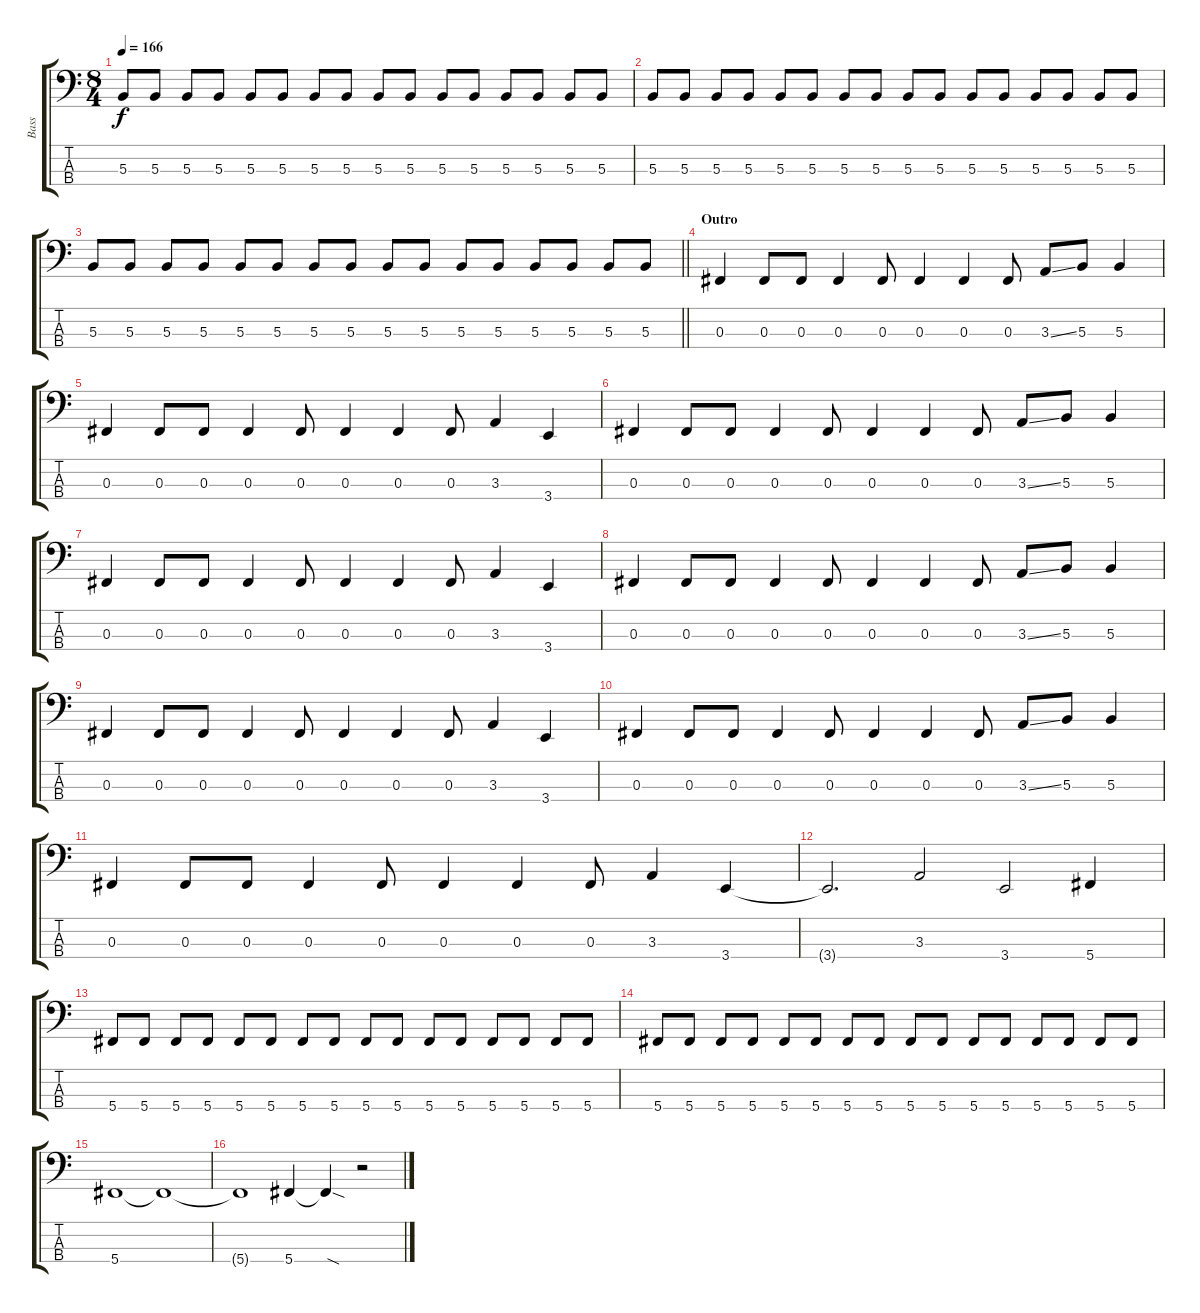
\track ("Bass" "Bass") {instrument electricbassfinger}
\staff {score tabs}
\tuning (E2 B1 Gb1 Db1) {hide}
\ts (8 4)
\tempo 166
\clef f4
\ks c
5.3.8{dy f} 5.3.8 5.3.8 5.3.8 5.3.8 5.3.8 5.3.8 5.3.8 5.3.8 5.3.8 5.3.8 5.3.8 5.3.8 5.3.8 5.3.8 5.3.8 |
5.3.8 5.3.8 5.3.8 5.3.8 5.3.8 5.3.8 5.3.8 5.3.8 5.3.8 5.3.8 5.3.8 5.3.8 5.3.8 5.3.8 5.3.8 5.3.8 |
\barLineRight lightlight
5.3.8 5.3.8 5.3.8 5.3.8 5.3.8 5.3.8 5.3.8 5.3.8 5.3.8 5.3.8 5.3.8 5.3.8 5.3.8 5.3.8 5.3.8 5.3.8 |
\section ("" "Outro")
0.3.4 0.3.8 0.3.8 0.3.4 0.3.8 0.3.4 0.3.4 0.3.8 3.3{ss}.8 5.3.8 5.3.4 |
0.3.4 0.3.8 0.3.8 0.3.4 0.3.8 0.3.4 0.3.4 0.3.8 3.3.4 3.4.4 |
0.3.4 0.3.8 0.3.8 0.3.4 0.3.8 0.3.4 0.3.4 0.3.8 3.3{ss}.8 5.3.8 5.3.4 |
0.3.4 0.3.8 0.3.8 0.3.4 0.3.8 0.3.4 0.3.4 0.3.8 3.3.4 3.4.4 |
0.3.4 0.3.8 0.3.8 0.3.4 0.3.8 0.3.4 0.3.4 0.3.8 3.3{ss}.8 5.3.8 5.3.4 |
0.3.4 0.3.8 0.3.8 0.3.4 0.3.8 0.3.4 0.3.4 0.3.8 3.3.4 3.4.4 |
0.3.4 0.3.8 0.3.8 0.3.4 0.3.8 0.3.4 0.3.4 0.3.8 3.3{ss}.8 5.3.8 5.3.4 |
0.3.4 0.3.8 0.3.8 0.3.4 0.3.8 0.3.4 0.3.4 0.3.8 3.3.4 3.4.4 |
3.4{t}.2{d} 3.3.2 3.4.2 5.4.4 |
5.4.8 5.4.8 5.4.8 5.4.8 5.4.8 5.4.8 5.4.8 5.4.8 5.4.8 5.4.8 5.4.8 5.4.8 5.4.8 5.4.8 5.4.8 5.4.8 |
5.4.8 5.4.8 5.4.8 5.4.8 5.4.8 5.4.8 5.4.8 5.4.8 5.4.8 5.4.8 5.4.8 5.4.8 5.4.8 5.4.8 5.4.8 5.4.8 |
5.4.1 5.4{t}.1 |
5.4{t}.1 5.4.4 5.4{sod t}.4 r.2
